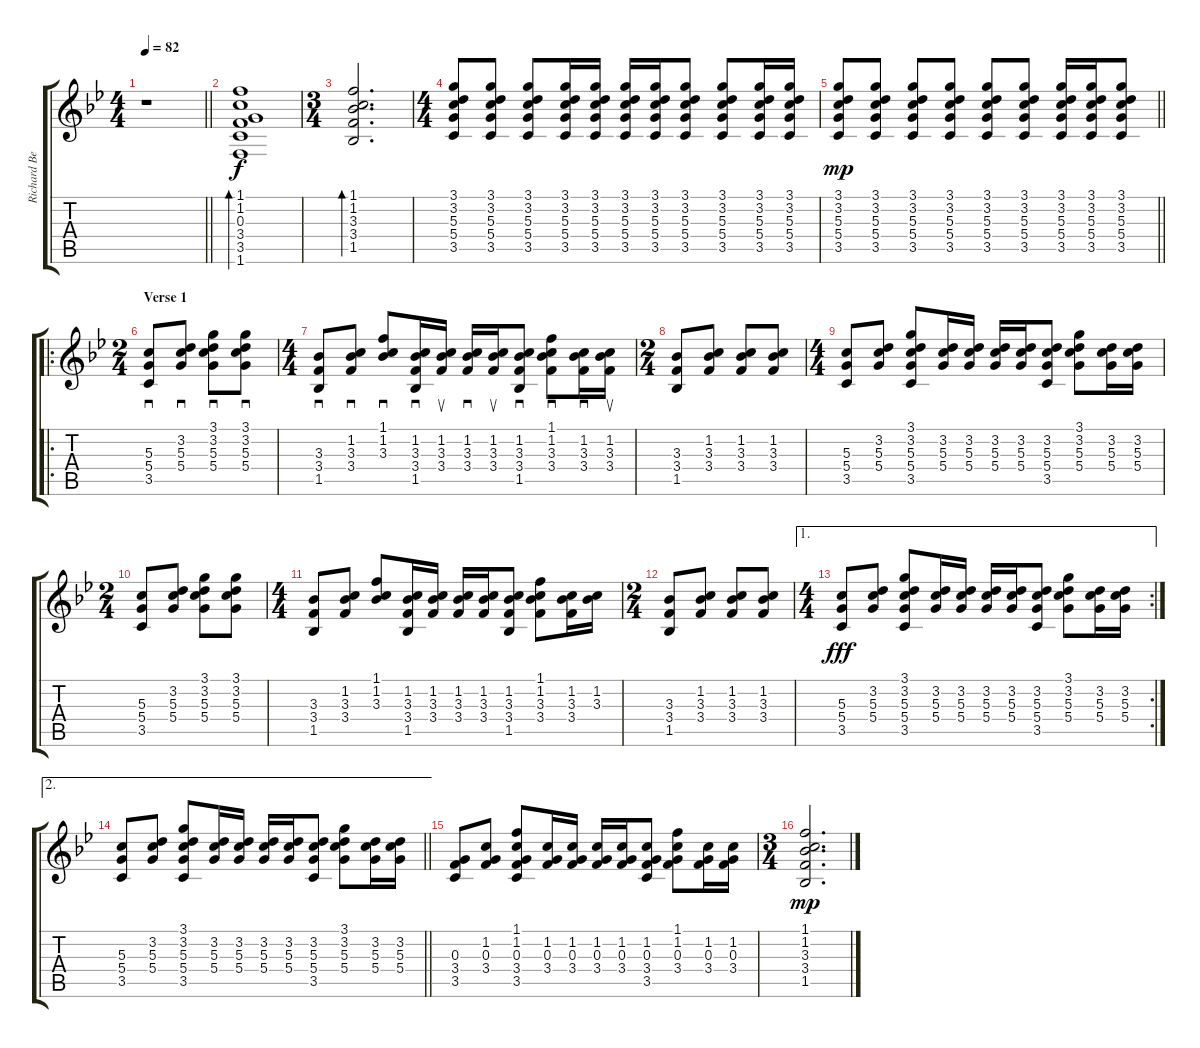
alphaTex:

\track ("Richard Bennett - Acoustic" "Richard Be") {instrument acousticguitarsteel}
\staff {score tabs}
\tuning (E4 B3 G3 D3 A2 E2) {hide}
\ts (4 4)
\tempo 82
\clef g2
\barLineRight lightlight
\ks bb
r.1{dy f instrument acousticguitarsteel} |
(1.1 1.2 0.3 3.4 3.5 1.6).1{bd 60} |
\ts (3 4)
(1.1 1.2 3.3 3.4 1.5).2{d bd 60} |
\ts (4 4)
(3.1 3.2 5.3 5.4 3.5).8 (3.1 3.2 5.3 5.4 3.5).8 (3.1 3.2 5.3 5.4 3.5).8 (3.1 3.2 5.3 5.4 3.5).16 (3.1 3.2 5.3 5.4 3.5).16 (3.1 3.2 5.3 5.4 3.5).16 (3.1 3.2 5.3 5.4 3.5).16 (3.1 3.2 5.3 5.4 3.5).8 (3.1 3.2 5.3 5.4 3.5).8 (3.1 3.2 5.3 5.4 3.5).16 (3.1 3.2 5.3 5.4 3.5).16 |
\barLineRight lightlight
(3.1 3.2 5.3 5.4 3.5).8{dy mp} (3.1 3.2 5.3 5.4 3.5).8 (3.1 3.2 5.3 5.4 3.5).8 (3.1 3.2 5.3 5.4 3.5).8 (3.1 3.2 5.3 5.4 3.5).8 (3.1 3.2 5.3 5.4 3.5).8 (3.1 3.2 5.3 5.4 3.5).16 (3.1 3.2 5.3 5.4 3.5).16 (3.1 3.2 5.3 5.4 3.5).8 |
\ro
\ts (2 4)
\section ("" "Verse 1")
(5.3 5.4 3.5).8{sd} (3.2 5.3 5.4).8{sd} (3.1 3.2 5.3 5.4).8{sd} (3.1 3.2 5.3 5.4).8{sd} |
\ts (4 4)
(3.3 3.4 1.5).8{sd} (1.2 3.3 3.4).8{sd} (1.1 1.2 3.3).8{sd} (1.2 3.3 3.4 1.5).16{sd} (1.2 3.3 3.4).16{su} (1.2 3.3 3.4).16{sd} (1.2 3.3 3.4).16{su} (1.2 3.3 3.4 1.5).8{sd} (1.1 1.2 3.3 3.4).8{sd} (1.2 3.3 3.4).16{sd} (1.2 3.3 3.4).16{su} |
\ts (2 4)
(3.3 3.4 1.5).8 (1.2 3.3 3.4).8 (1.2 3.3 3.4).8 (1.2 3.3 3.4).8 |
\ts (4 4)
(5.3 5.4 3.5).8 (3.2 5.3 5.4).8 (3.1 3.2 5.3 5.4 3.5).8 (3.2 5.3 5.4).16 (3.2 5.3 5.4).16 (3.2 5.3 5.4).16 (3.2 5.3 5.4).16 (3.2 5.3 5.4 3.5).8 (3.1 3.2 5.3 5.4).8 (3.2 5.3 5.4).16 (3.2 5.3 5.4).16 |
\ts (2 4)
(5.3 5.4 3.5).8 (3.2 5.3 5.4).8 (3.1 3.2 5.3 5.4).8 (3.1 3.2 5.3 5.4).8 |
\ts (4 4)
(3.3 3.4 1.5).8 (1.2 3.3 3.4).8 (1.1 1.2 3.3).8 (1.2 3.3 3.4 1.5).16 (1.2 3.3 3.4).16 (1.2 3.3 3.4).16 (1.2 3.3 3.4).16 (1.2 3.3 3.4 1.5).8 (1.1 1.2 3.3 3.4).8 (1.2 3.3 3.4).16 (1.2 3.3).16 |
\ts (2 4)
(3.3 3.4 1.5).8 (1.2 3.3 3.4).8 (1.2 3.3 3.4).8 (1.2 3.3 3.4).8 |
\ae 1
\rc 2
\ts (4 4)
(5.3 5.4 3.5).8{dy fff} (3.2 5.3 5.4).8 (3.1 3.2 5.3 5.4 3.5).8 (3.2 5.3 5.4).16 (3.2 5.3 5.4).16 (3.2 5.3 5.4).16 (3.2 5.3 5.4).16 (3.2 5.3 5.4 3.5).8 (3.1 3.2 5.3 5.4).8 (3.2 5.3 5.4).16 (3.2 5.3 5.4).16 |
\ae 2
\barLineRight lightlight
(5.3 5.4 3.5).8 (3.2 5.3 5.4).8 (3.1 3.2 5.3 5.4 3.5).8 (3.2 5.3 5.4).16 (3.2 5.3 5.4).16 (3.2 5.3 5.4).16 (3.2 5.3 5.4).16 (3.2 5.3 5.4 3.5).8 (3.1 3.2 5.3 5.4).8 (3.2 5.3 5.4).16 (3.2 5.3 5.4).16 |
(0.3 3.4 3.5).8 (1.2 0.3 3.4).8 (1.1 1.2 0.3 3.4 3.5).8 (1.2 0.3 3.4).16 (1.2 0.3 3.4).16 (1.2 0.3 3.4).16 (1.2 0.3 3.4).16 (1.2 0.3 3.4 3.5).8 (1.1 1.2 0.3 3.4).8 (1.2 0.3 3.4).16 (1.2 0.3 3.4).16 |
\ts (3 4)
(1.1 1.2 3.3 3.4 1.5).2{d dy mp}
